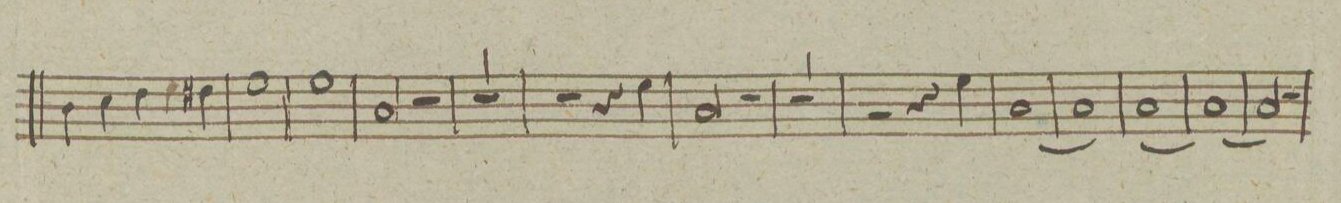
**kern
*I"Trąbone. Baſso.
*clefF4
*k[]
*met(c|)
*M2/2
4D\
4E\
4F\
4F#X\
=238
1G\
=239
1G\
=240
2C/
2r
=241
1r
=242
2r
4r
4G\
=243
2C/
2r
=244
1r
=245
2r
4r
4G\
=246
[1C/
=247
1C/]
=248
[1C/
=249
1C/_
=250
2C/]
2r
=251
*-
